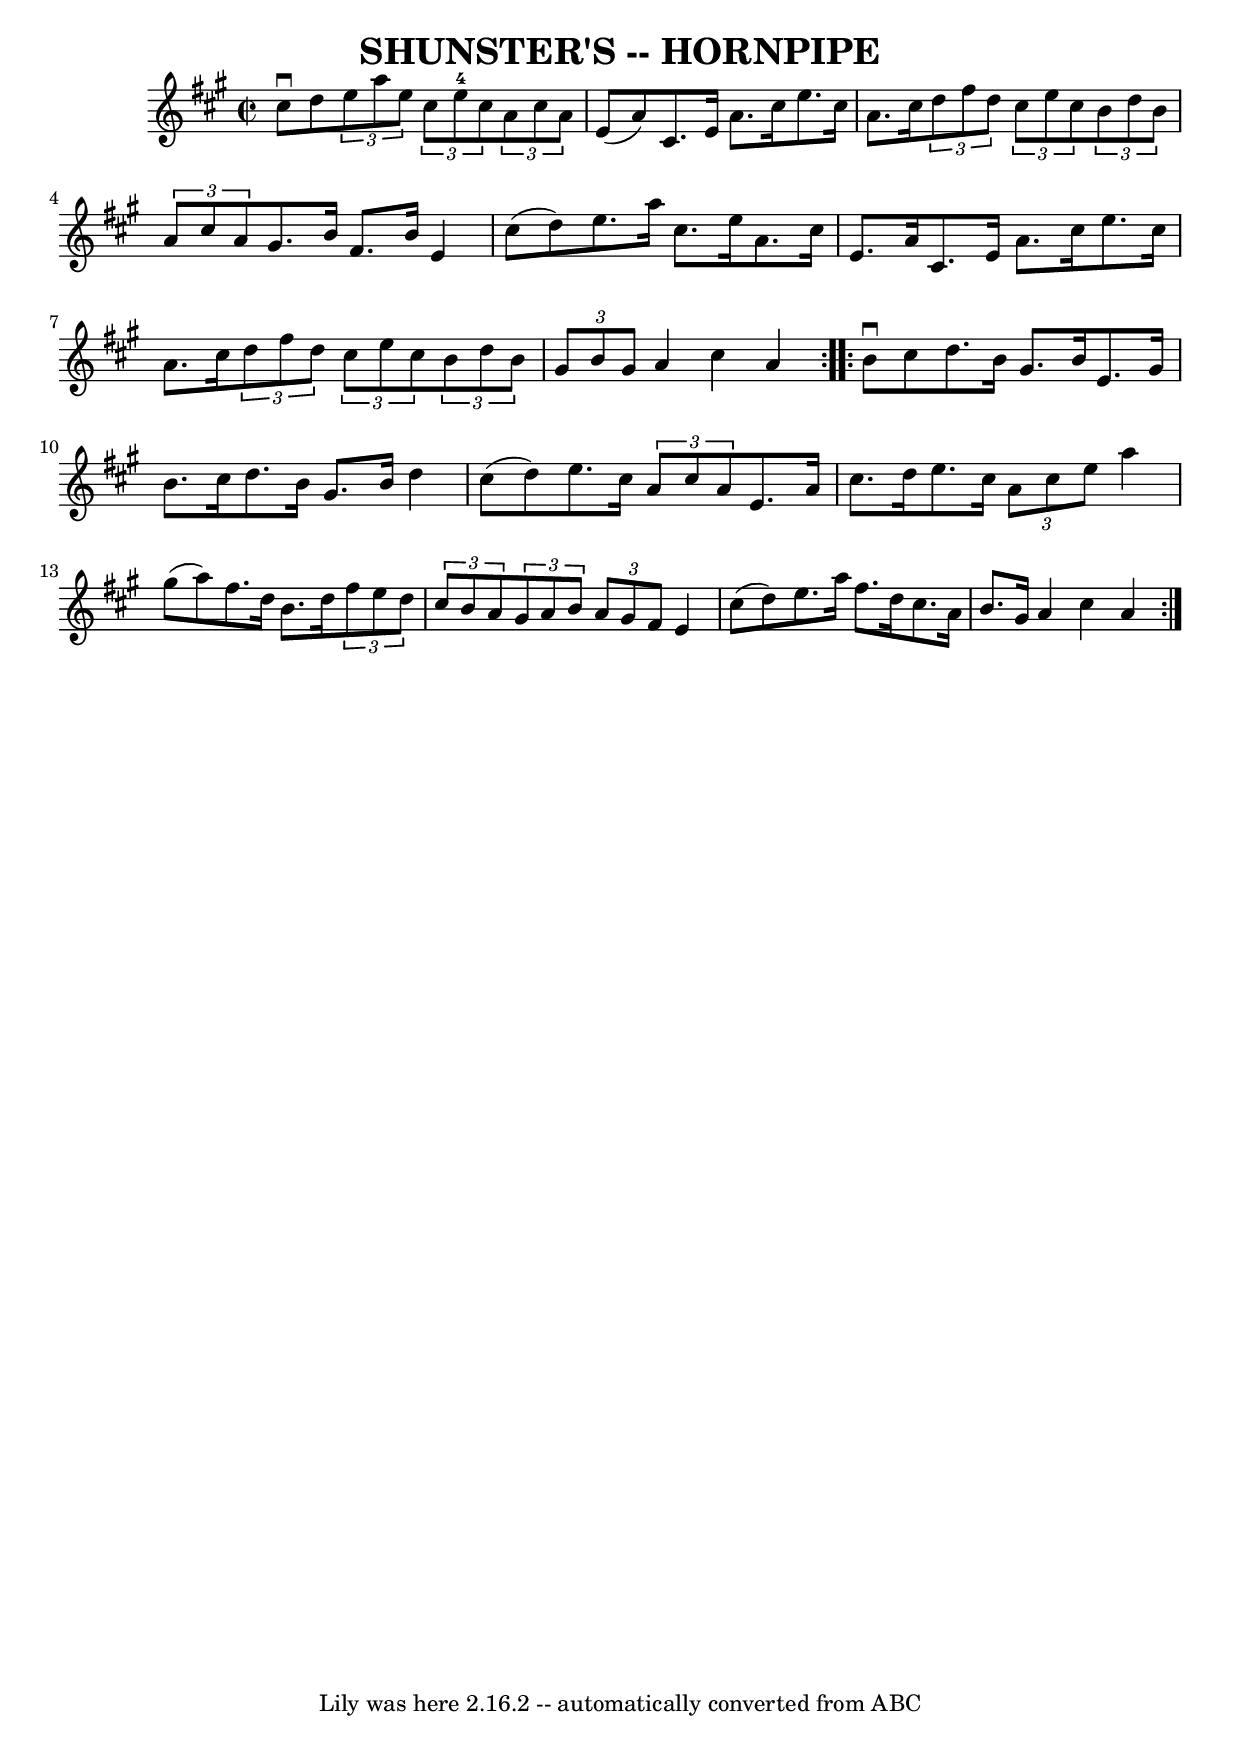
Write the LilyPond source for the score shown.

\version "2.16.2"
\include "Mammoth.ily"
\header {
  %% book = "Ryan's Mammoth Collection of Fiddle Tunes"
  crossRefNumber = "1"
  footnotes = ""
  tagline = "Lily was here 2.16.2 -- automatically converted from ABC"
  title = "SHUNSTER'S -- HORNPIPE"

}
voicedefault =  {



  \repeat volta 2 {

    \override Staff.TimeSignature #'style = #'C
    \time 2/2 
    \key a \major
    cis''8^\downbow d''8        |
    
    \times 2/3 { e''8 a''8 e''8  
	       }   \times 2/3 { cis''8 e''8-4   
				cis''8  
			      }   \times 2/3 { a'8 cis''8 a'8  
					     } e'8 (a'8)   |
    
    cis'8. e'16 a'8. cis''16 e''8. cis''16 a'8. cis''16       |
    \times 2/3 { d''8 fis''8 d''8  
	       }   \times 2/3 { cis''8   
				e''8 cis''8  
			      }   \times 2/3 { b'8 d''8 b'8  
					     }   \times 2/3 { a'8  
							      cis''8 a'8  
							    }   |
    gis'8. b'16 fis'8. b'16 e'4    
    cis''8 (d''8)   | |
    e''8. a''16 cis''8.    
    e''16 a'8. cis''16 e'8. a'16    |
    cis'8. e'16 a'8.   
    cis''16 e''8. cis''16 a'8. cis''16        |
    \times 2/3 {  
      d''8 fis''8 d''8  
    }   \times 2/3 { cis''8 e''8 cis''8  
		   }   
    \times 2/3 { b'8 d''8 b'8  
	       }   \times 2/3 { gis'8 b'8 gis'8  
			      }   |
    a'4 cis''4 a'4    
  }     
  \repeat volta 2 {
    b'8^\downbow   
    cis''8        |
    d''8. b'16 gis'8. b'16 e'8. gis'16    
    b'8. cis''16    |
    d''8. b'16 gis'8. b'16 d''4 cis''8 (d''8)       |
    e''8. cis''16    \times 2/3 { a'8 cis''8  
				  a'8  
				} e'8. a'16 cis''8. d''16    |
    e''8. cis''16    
    \times 2/3 { a'8 cis''8 e''8  
	       } a''4 gis''8 (a''8)    | |
    fis''8. d''16 b'8. d''16    \times 2/3 {   
      fis''8 e''8 d''8  
    }   \times 2/3 { cis''8 b'8 a'8  
		   }   |
    
    \times 2/3 { gis'8 a'8 b'8  
	       }   \times 2/3 { a'8 gis'8 fis'8  
			      } 
    e'4 cis''8 (d''8)       |
    e''8. a''16 fis''8.    
    d''16 cis''8. a'16 b'8. gis'16    |
    a'4 cis''4 a'4   
    
  }   

}

\score{
  <<

    \context Staff="default"
    {
      \voicedefault 
      
    }

  >>
  \layout {
    
  }
  \midi {
  }

}
